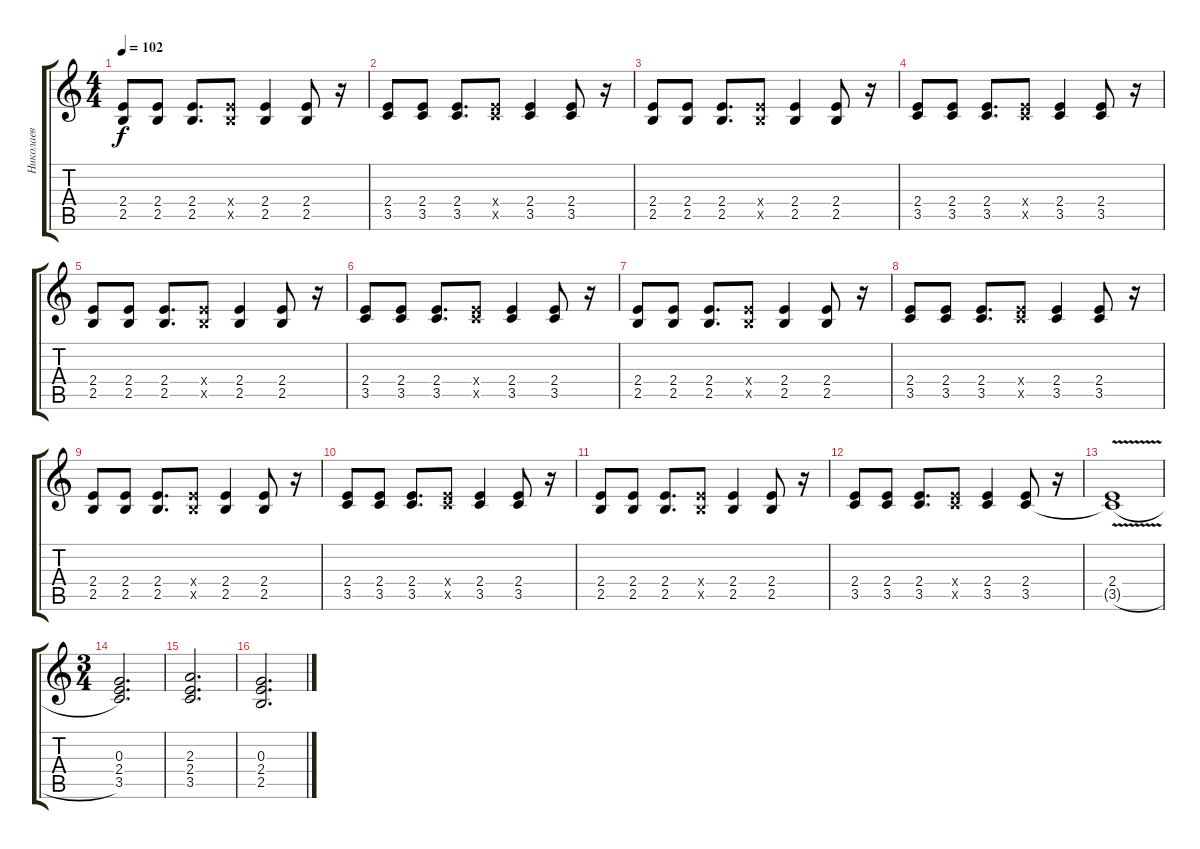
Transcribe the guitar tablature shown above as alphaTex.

\track ("Николаев" "Николаев") {instrument overdrivenguitar}
\staff {score tabs}
\tuning (E4 B3 G3 D3 A2 E2) {hide}
\ts (4 4)
\tempo 102
\clef g2
\ks c
(2.4 2.5).8{dy f} (2.4 2.5).8 (2.4 2.5).8{d} (2.4{x} 2.5{x}).8 (2.4 2.5).4 (2.4 2.5).8 r.16 |
(2.4 3.5).8 (2.4 3.5).8 (2.4 3.5).8{d} (2.4{x} 3.5{x}).8 (2.4 3.5).4 (2.4 3.5).8 r.16 |
(2.4 2.5).8 (2.4 2.5).8 (2.4 2.5).8{d} (2.4{x} 2.5{x}).8 (2.4 2.5).4 (2.4 2.5).8 r.16 |
(2.4 3.5).8 (2.4 3.5).8 (2.4 3.5).8{d} (2.4{x} 3.5{x}).8 (2.4 3.5).4 (2.4 3.5).8 r.16 |
(2.4 2.5).8 (2.4 2.5).8 (2.4 2.5).8{d} (2.4{x} 2.5{x}).8 (2.4 2.5).4 (2.4 2.5).8 r.16 |
(2.4 3.5).8 (2.4 3.5).8 (2.4 3.5).8{d} (2.4{x} 3.5{x}).8 (2.4 3.5).4 (2.4 3.5).8 r.16 |
(2.4 2.5).8 (2.4 2.5).8 (2.4 2.5).8{d} (2.4{x} 2.5{x}).8 (2.4 2.5).4 (2.4 2.5).8 r.16 |
(2.4 3.5).8 (2.4 3.5).8 (2.4 3.5).8{d} (2.4{x} 3.5{x}).8 (2.4 3.5).4 (2.4 3.5).8 r.16 |
(2.4 2.5).8 (2.4 2.5).8 (2.4 2.5).8{d} (2.4{x} 2.5{x}).8 (2.4 2.5).4 (2.4 2.5).8 r.16 |
(2.4 3.5).8 (2.4 3.5).8 (2.4 3.5).8{d} (2.4{x} 3.5{x}).8 (2.4 3.5).4 (2.4 3.5).8 r.16 |
(2.4 2.5).8 (2.4 2.5).8 (2.4 2.5).8{d} (2.4{x} 2.5{x}).8 (2.4 2.5).4 (2.4 2.5).8 r.16 |
(2.4 3.5).8 (2.4 3.5).8 (2.4 3.5).8{d} (2.4{x} 3.5{x}).8 (2.4 3.5).4 (2.4 3.5).8 r.16 |
(2.4{v} 3.5{h t}).1 |
\ts (3 4)
(0.3 2.4 3.5).2{d} |
(2.3 2.4 3.5).2{d} |
(0.3 2.4 2.5).2{d}
